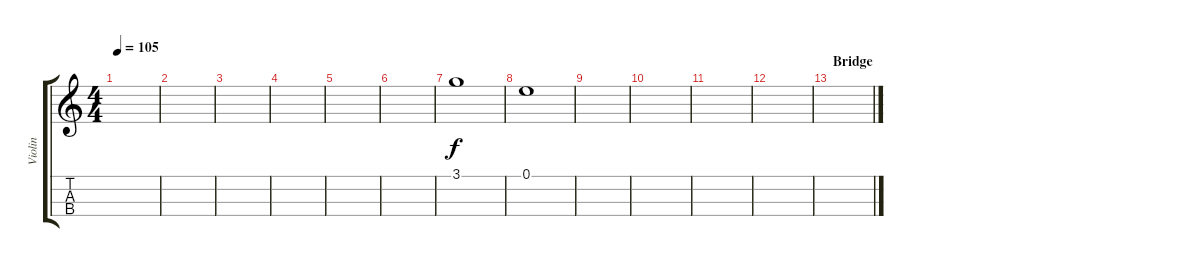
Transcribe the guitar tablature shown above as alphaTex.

\track ("Violin" "Violin") {instrument violin}
\staff {score tabs}
\tuning (E5 A4 D4 G3) {hide}
\ts (4 4)
\tempo 105
\clef g2
\ks c
|
|
|
|
|
|
3.1.1 |
0.1.1 |
|
|
|
|
\section ("" "Bridge")
